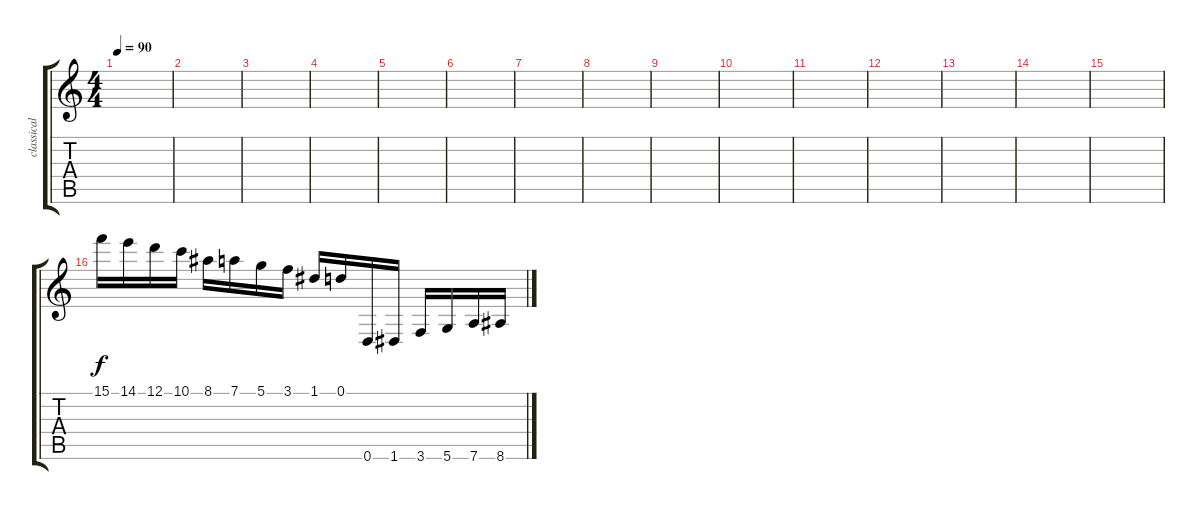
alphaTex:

\track ("classical runs" "classical ") {instrument overdrivenguitar}
\staff {score tabs}
\tuning (D4 A3 F3 C3 G2 D2) {hide}
\ts (4 4)
\tempo 90
\clef g2
\ks c
|
|
|
|
|
|
|
|
|
|
|
|
|
|
|
15.1.16 14.1.16 12.1.16 10.1.16 8.1.16 7.1.16 5.1.16 3.1.16 1.1.16 0.1.16 0.6.16 1.6.16 3.6.16 5.6.16 7.6.16 8.6.16
